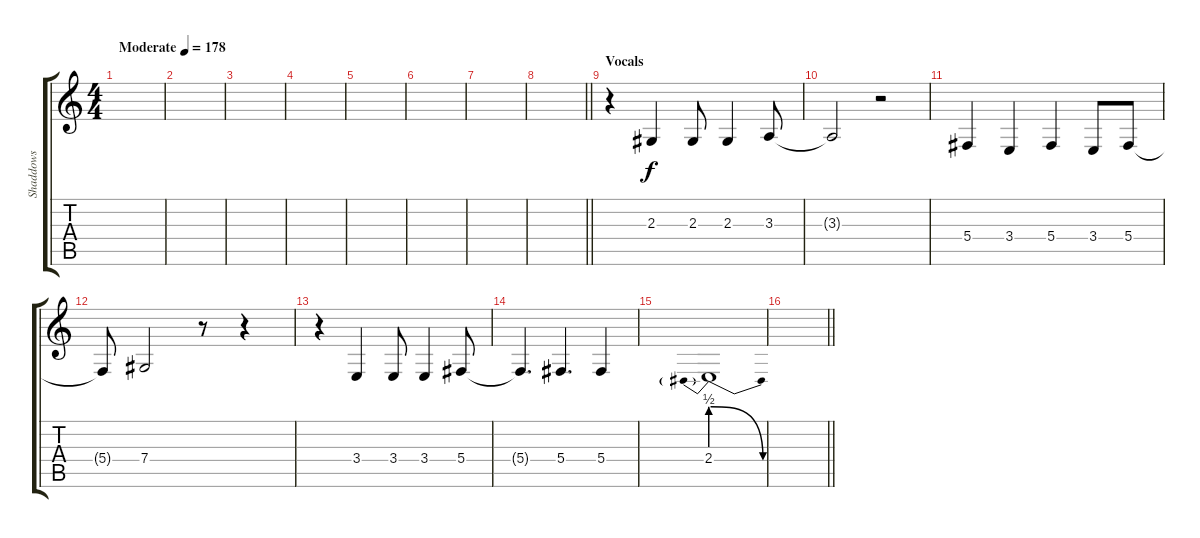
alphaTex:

\track ("Shaddows" "Shaddows") {instrument cello}
\staff {score tabs}
\tuning (Eb4 Bb3 Gb3 Db3 Ab2 Eb2) {hide}
\ts (4 4)
\tempo (178 "Moderate")
\clef g2
\ks c
|
|
|
|
|
|
|
\barLineRight lightlight
|
\section ("" "Vocals")
r.4 2.3.4 2.3.8 2.3.4 3.3.8 |
3.3{t}.2 r.2 |
5.4.4 3.4.4 5.4.4 3.4.8 5.4.8 |
5.4{t}.8 7.4.2 r.8 r.4 |
r.4 3.4.4 3.4.8 3.4.4 5.4.8 |
5.4{t}.4{d} 5.4.4{d} 5.4.4 |
2.4{be (prebendrelease 0 2 60 0)}.1 |
\barLineRight lightlight
